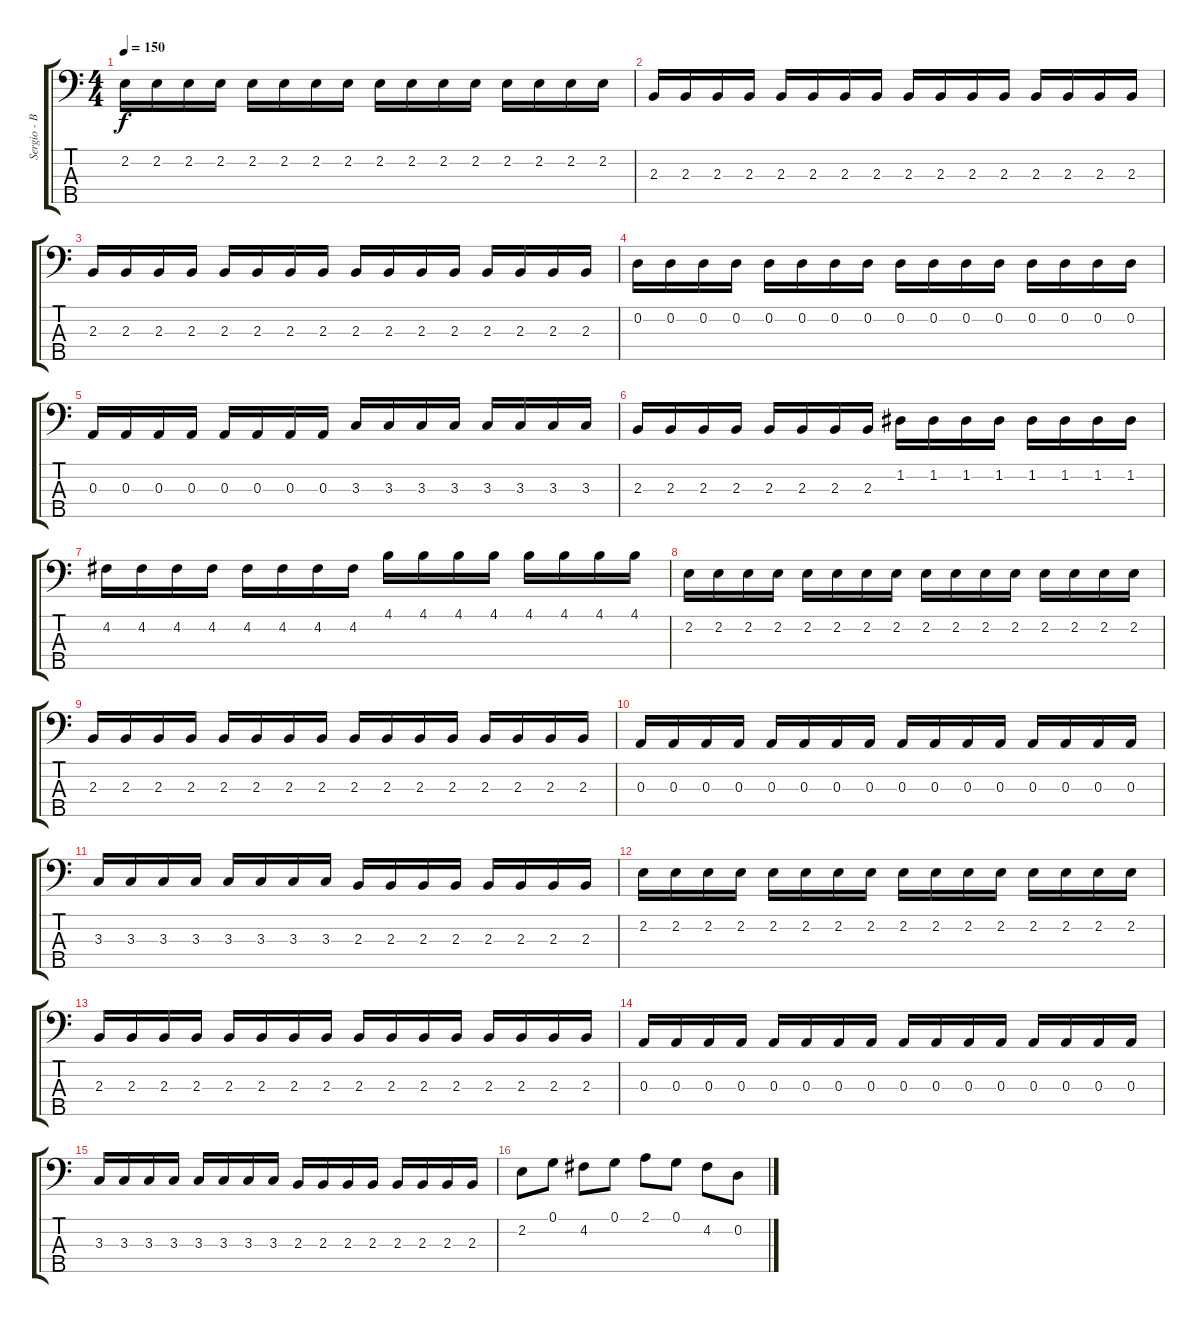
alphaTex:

\track ("Sergio - Bajo" "Sergio - B") {instrument electricbassfinger}
\staff {score tabs}
\tuning (G2 D2 A1 E1 B0) {hide}
\ts (4 4)
\tempo 150
\clef f4
\ks c
2.2.16{dy f} 2.2.16 2.2.16 2.2.16 2.2.16 2.2.16 2.2.16 2.2.16 2.2.16 2.2.16 2.2.16 2.2.16 2.2.16 2.2.16 2.2.16 2.2.16 |
2.3.16 2.3.16 2.3.16 2.3.16 2.3.16 2.3.16 2.3.16 2.3.16 2.3.16 2.3.16 2.3.16 2.3.16 2.3.16 2.3.16 2.3.16 2.3.16 |
2.3.16 2.3.16 2.3.16 2.3.16 2.3.16 2.3.16 2.3.16 2.3.16 2.3.16 2.3.16 2.3.16 2.3.16 2.3.16 2.3.16 2.3.16 2.3.16 |
0.2.16 0.2.16 0.2.16 0.2.16 0.2.16 0.2.16 0.2.16 0.2.16 0.2.16 0.2.16 0.2.16 0.2.16 0.2.16 0.2.16 0.2.16 0.2.16 |
0.3.16 0.3.16 0.3.16 0.3.16 0.3.16 0.3.16 0.3.16 0.3.16 3.3.16 3.3.16 3.3.16 3.3.16 3.3.16 3.3.16 3.3.16 3.3.16 |
2.3.16 2.3.16 2.3.16 2.3.16 2.3.16 2.3.16 2.3.16 2.3.16 1.2.16 1.2.16 1.2.16 1.2.16 1.2.16 1.2.16 1.2.16 1.2.16 |
4.2.16 4.2.16 4.2.16 4.2.16 4.2.16 4.2.16 4.2.16 4.2.16 4.1.16 4.1.16 4.1.16 4.1.16 4.1.16 4.1.16 4.1.16 4.1.16 |
2.2.16 2.2.16 2.2.16 2.2.16 2.2.16 2.2.16 2.2.16 2.2.16 2.2.16 2.2.16 2.2.16 2.2.16 2.2.16 2.2.16 2.2.16 2.2.16 |
2.3.16 2.3.16 2.3.16 2.3.16 2.3.16 2.3.16 2.3.16 2.3.16 2.3.16 2.3.16 2.3.16 2.3.16 2.3.16 2.3.16 2.3.16 2.3.16 |
0.3.16 0.3.16 0.3.16 0.3.16 0.3.16 0.3.16 0.3.16 0.3.16 0.3.16 0.3.16 0.3.16 0.3.16 0.3.16 0.3.16 0.3.16 0.3.16 |
3.3.16 3.3.16 3.3.16 3.3.16 3.3.16 3.3.16 3.3.16 3.3.16 2.3.16 2.3.16 2.3.16 2.3.16 2.3.16 2.3.16 2.3.16 2.3.16 |
2.2.16 2.2.16 2.2.16 2.2.16 2.2.16 2.2.16 2.2.16 2.2.16 2.2.16 2.2.16 2.2.16 2.2.16 2.2.16 2.2.16 2.2.16 2.2.16 |
2.3.16 2.3.16 2.3.16 2.3.16 2.3.16 2.3.16 2.3.16 2.3.16 2.3.16 2.3.16 2.3.16 2.3.16 2.3.16 2.3.16 2.3.16 2.3.16 |
0.3.16 0.3.16 0.3.16 0.3.16 0.3.16 0.3.16 0.3.16 0.3.16 0.3.16 0.3.16 0.3.16 0.3.16 0.3.16 0.3.16 0.3.16 0.3.16 |
3.3.16 3.3.16 3.3.16 3.3.16 3.3.16 3.3.16 3.3.16 3.3.16 2.3.16 2.3.16 2.3.16 2.3.16 2.3.16 2.3.16 2.3.16 2.3.16 |
2.2.8{volume 8} 0.1.8 4.2.8 0.1.8 2.1.8 0.1.8 4.2.8 0.2.8
